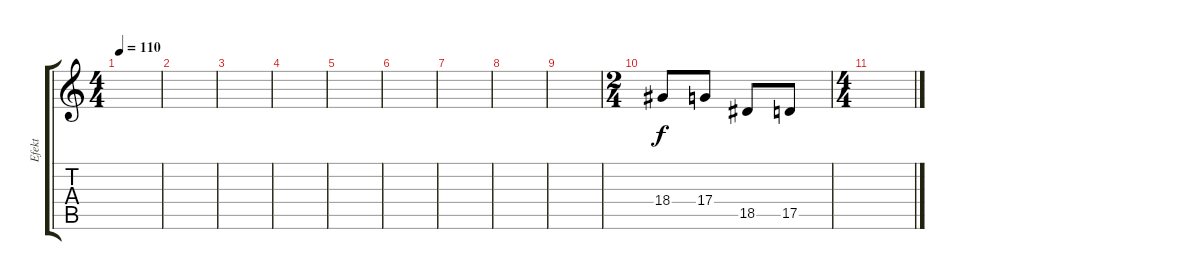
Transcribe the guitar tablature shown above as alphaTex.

\track ("Efekt" "Efekt") {instrument harpsichord}
\staff {score tabs}
\tuning (E4 B3 G3 D3 A2 E2) {hide}
\ts (4 4)
\tempo 110
\clef g2
\ks c
|
|
|
|
|
|
|
|
|
\ts (2 4)
18.4.8 17.4.8 18.5.8 17.5.8 |
\ts (4 4)
